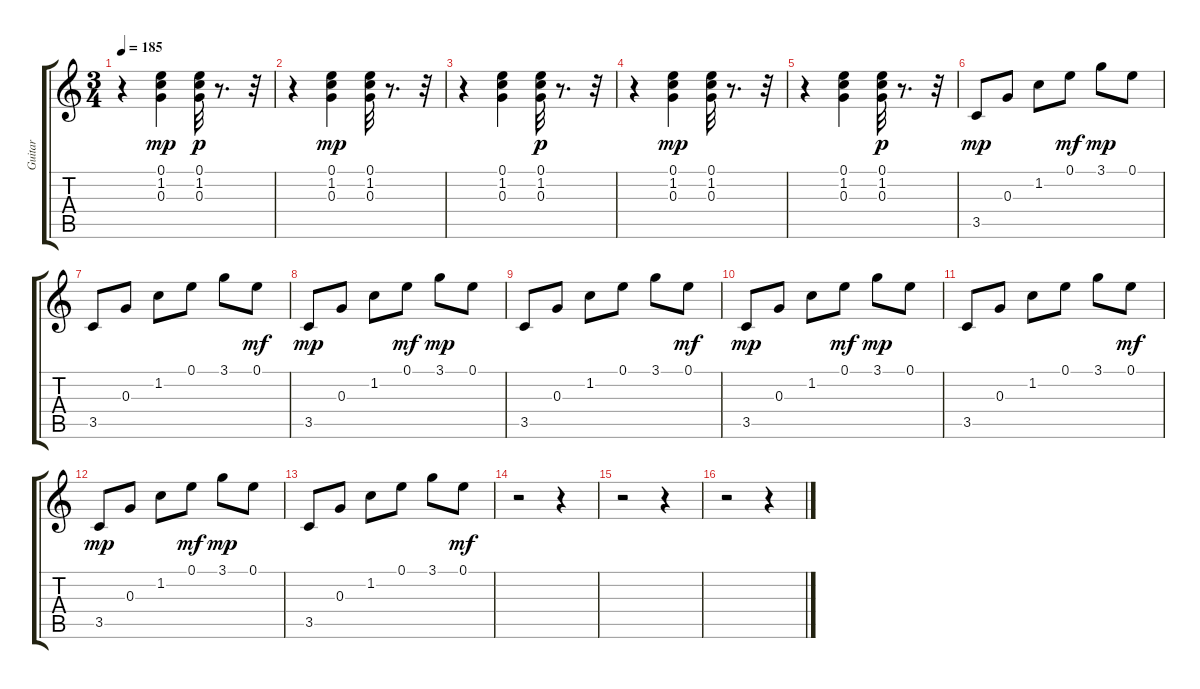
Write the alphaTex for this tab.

\track ("Guitar " "Guitar ") {instrument acousticguitarnylon}
\staff {score tabs}
\tuning (E4 B3 G3 D3 A2 E2) {hide}
\ts (3 4)
\tempo 185
\clef g2
\ks c
r.4{dy mp} (0.1 1.2 0.3).4 (0.1 1.2 0.3).32{dy p} r.8{d} r.32 |
r.4 (0.1 1.2 0.3).4{dy mp} (0.1 1.2 0.3).32 r.8{d} r.32 |
r.4 (0.1 1.2 0.3).4 (0.1 1.2 0.3).32{dy p} r.8{d} r.32 |
r.4 (0.1 1.2 0.3).4{dy mp} (0.1 1.2 0.3).32 r.8{d} r.32 |
r.4 (0.1 1.2 0.3).4 (0.1 1.2 0.3).32{dy p} r.8{d} r.32 |
3.5.8{dy mp} 0.3.8 1.2.8 0.1.8{dy mf} 3.1.8{dy mp} 0.1.8 |
3.5.8 0.3.8 1.2.8 0.1.8 3.1.8 0.1.8{dy mf} |
3.5.8{dy mp} 0.3.8 1.2.8 0.1.8{dy mf} 3.1.8{dy mp} 0.1.8 |
3.5.8 0.3.8 1.2.8 0.1.8 3.1.8 0.1.8{dy mf} |
3.5.8{dy mp} 0.3.8 1.2.8 0.1.8{dy mf} 3.1.8{dy mp} 0.1.8 |
3.5.8 0.3.8 1.2.8 0.1.8 3.1.8 0.1.8{dy mf} |
3.5.8{dy mp} 0.3.8 1.2.8 0.1.8{dy mf} 3.1.8{dy mp} 0.1.8 |
3.5.8 0.3.8 1.2.8 0.1.8 3.1.8 0.1.8{dy mf} |
r.2 r.4 |
r.2 r.4 |
r.2 r.4
